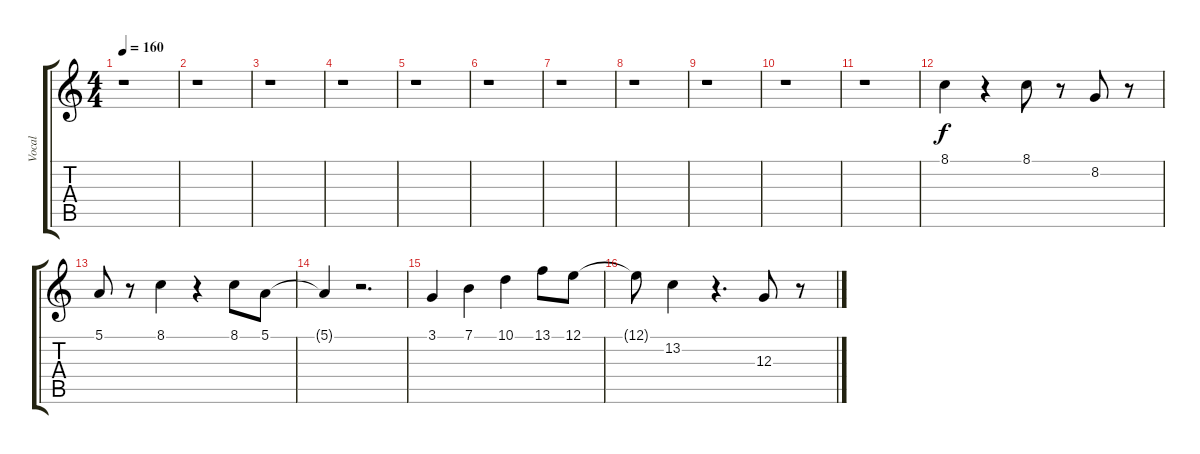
\track ("Vocal" "Vocal") {instrument voiceoohs}
\staff {score tabs}
\tuning (E4 B3 G3 D3 A2 E2) {hide}
\ts (4 4)
\tempo 160
\clef g2
\ks c
r.1{dy f instrument voiceoohs} |
r.1 |
r.1 |
r.1 |
r.1 |
r.1 |
r.1 |
r.1 |
r.1 |
r.1 |
r.1 |
8.1.4 r.4 8.1.8 r.8 8.2.8 r.8 |
5.1.8 r.8 8.1.4 r.4 8.1.8 5.1.8 |
5.1{t}.4 r.2{d} |
3.1.4 7.1.4 10.1.4 13.1.8 12.1.8 |
12.1{t}.8 13.2.4 r.4{d} 12.3.8 r.8
